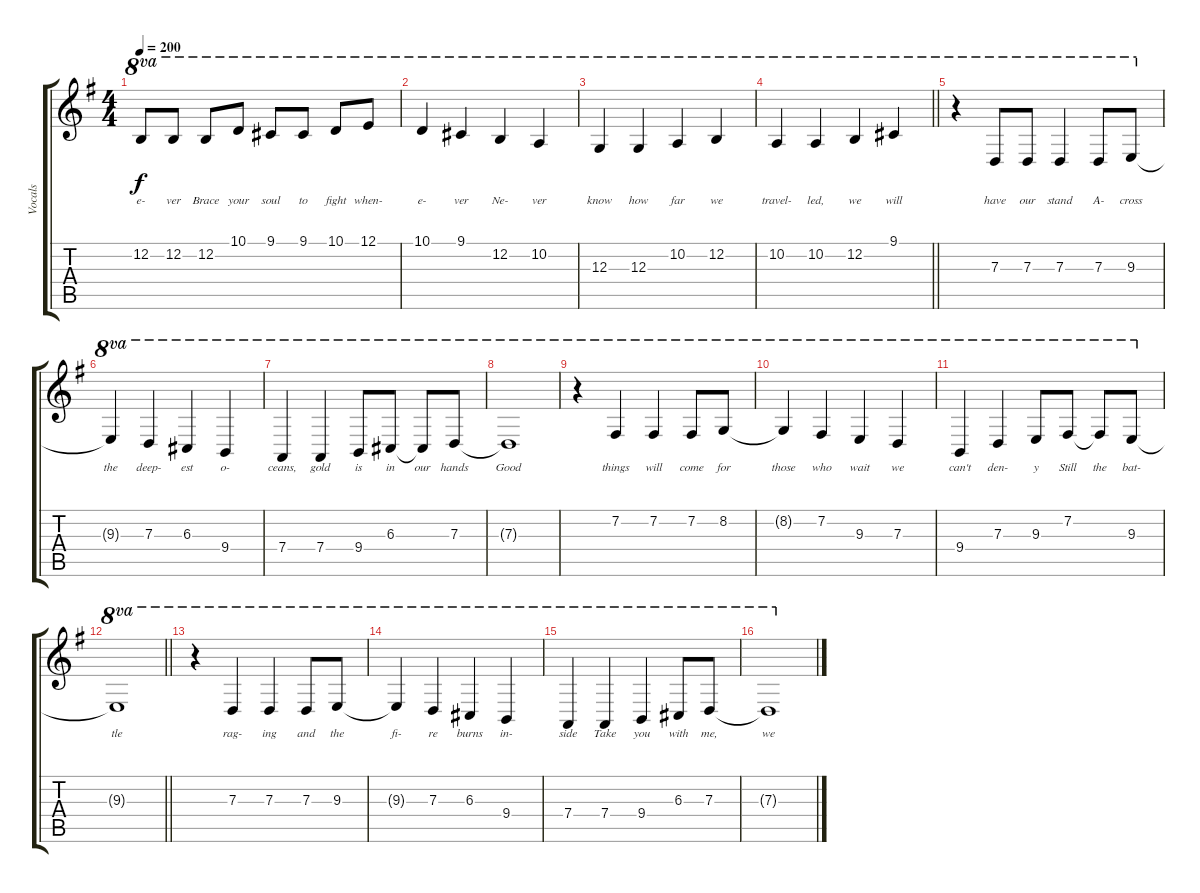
\track ("Vocals" "Vocals") {instrument lead2sawtooth}
\staff {score tabs}
\tuning (E4 B3 G3 D3 A2 E2) {hide}
\ts (4 4)
\tempo 200
\clef g2
\ks g
12.2.8{ot 8va lyrics (0 "e-") lyrics (1 "") lyrics (2 "") lyrics (3 "") lyrics (4 "") dy f} 12.2.8{ot 8va lyrics (0 "ver") lyrics (1 "") lyrics (2 "") lyrics (3 "") lyrics (4 "")} 12.2.8{ot 8va lyrics (0 "Brace") lyrics (1 "") lyrics (2 "") lyrics (3 "") lyrics (4 "")} 10.1.8{ot 8va lyrics (0 "your") lyrics (1 "") lyrics (2 "") lyrics (3 "") lyrics (4 "")} 9.1.8{ot 8va lyrics (0 "soul") lyrics (1 "") lyrics (2 "") lyrics (3 "") lyrics (4 "")} 9.1.8{ot 8va lyrics (0 "to") lyrics (1 "") lyrics (2 "") lyrics (3 "") lyrics (4 "")} 10.1.8{ot 8va lyrics (0 "fight") lyrics (1 "") lyrics (2 "") lyrics (3 "") lyrics (4 "")} 12.1.8{ot 8va lyrics (0 "when-") lyrics (1 "") lyrics (2 "") lyrics (3 "") lyrics (4 "")} |
10.1.4{ot 8va lyrics (0 "e-") lyrics (1 "") lyrics (2 "") lyrics (3 "") lyrics (4 "")} 9.1.4{ot 8va lyrics (0 "ver") lyrics (1 "") lyrics (2 "") lyrics (3 "") lyrics (4 "")} 12.2.4{ot 8va lyrics (0 "Ne-") lyrics (1 "") lyrics (2 "") lyrics (3 "") lyrics (4 "")} 10.2.4{ot 8va lyrics (0 "ver") lyrics (1 "") lyrics (2 "") lyrics (3 "") lyrics (4 "")} |
12.3.4{ot 8va lyrics (0 "know") lyrics (1 "") lyrics (2 "") lyrics (3 "") lyrics (4 "")} 12.3.4{ot 8va lyrics (0 "how") lyrics (1 "") lyrics (2 "") lyrics (3 "") lyrics (4 "")} 10.2.4{ot 8va lyrics (0 "far") lyrics (1 "") lyrics (2 "") lyrics (3 "") lyrics (4 "")} 12.2.4{ot 8va lyrics (0 "we") lyrics (1 "") lyrics (2 "") lyrics (3 "") lyrics (4 "")} |
\barLineRight lightlight
10.2.4{ot 8va lyrics (0 "travel-") lyrics (1 "") lyrics (2 "") lyrics (3 "") lyrics (4 "")} 10.2.4{ot 8va lyrics (0 "led,") lyrics (1 "") lyrics (2 "") lyrics (3 "") lyrics (4 "")} 12.2.4{ot 8va lyrics (0 "we") lyrics (1 "") lyrics (2 "") lyrics (3 "") lyrics (4 "")} 9.1.4{ot 8va lyrics (0 "will") lyrics (1 "") lyrics (2 "") lyrics (3 "") lyrics (4 "")} |
\section ("" "")
r.4{ot 8va} 7.3.8{ot 8va lyrics (0 "have") lyrics (1 "") lyrics (2 "") lyrics (3 "") lyrics (4 "")} 7.3.8{ot 8va lyrics (0 "our") lyrics (1 "") lyrics (2 "") lyrics (3 "") lyrics (4 "")} 7.3.4{ot 8va lyrics (0 "stand") lyrics (1 "") lyrics (2 "") lyrics (3 "") lyrics (4 "")} 7.3.8{ot 8va lyrics (0 "A-") lyrics (1 "") lyrics (2 "") lyrics (3 "") lyrics (4 "")} 9.3.8{ot 8va lyrics (0 "cross") lyrics (1 "") lyrics (2 "") lyrics (3 "") lyrics (4 "")} |
9.3{t}.4{ot 8va lyrics (0 "the") lyrics (1 "") lyrics (2 "") lyrics (3 "") lyrics (4 "")} 7.3.4{ot 8va lyrics (0 "deep-") lyrics (1 "") lyrics (2 "") lyrics (3 "") lyrics (4 "")} 6.3.4{ot 8va lyrics (0 "est") lyrics (1 "") lyrics (2 "") lyrics (3 "") lyrics (4 "")} 9.4.4{ot 8va lyrics (0 "o-") lyrics (1 "") lyrics (2 "") lyrics (3 "") lyrics (4 "")} |
7.4.4{ot 8va lyrics (0 "ceans,") lyrics (1 "") lyrics (2 "") lyrics (3 "") lyrics (4 "")} 7.4.4{ot 8va lyrics (0 "gold") lyrics (1 "") lyrics (2 "") lyrics (3 "") lyrics (4 "")} 9.4.8{ot 8va lyrics (0 "is") lyrics (1 "") lyrics (2 "") lyrics (3 "") lyrics (4 "")} 6.3.8{ot 8va lyrics (0 "in") lyrics (1 "") lyrics (2 "") lyrics (3 "") lyrics (4 "")} 6.3{t}.8{ot 8va lyrics (0 "our") lyrics (1 "") lyrics (2 "") lyrics (3 "") lyrics (4 "")} 7.3.8{ot 8va lyrics (0 "hands") lyrics (1 "") lyrics (2 "") lyrics (3 "") lyrics (4 "")} |
7.3{t}.1{ot 8va lyrics (0 "Good") lyrics (1 "") lyrics (2 "") lyrics (3 "") lyrics (4 "")} |
r.4{ot 8va} 7.2.4{ot 8va lyrics (0 "things") lyrics (1 "") lyrics (2 "") lyrics (3 "") lyrics (4 "")} 7.2.4{ot 8va lyrics (0 "will") lyrics (1 "") lyrics (2 "") lyrics (3 "") lyrics (4 "")} 7.2.8{ot 8va lyrics (0 "come") lyrics (1 "") lyrics (2 "") lyrics (3 "") lyrics (4 "")} 8.2.8{ot 8va lyrics (0 "for") lyrics (1 "") lyrics (2 "") lyrics (3 "") lyrics (4 "")} |
8.2{t}.4{ot 8va lyrics (0 "those") lyrics (1 "") lyrics (2 "") lyrics (3 "") lyrics (4 "")} 7.2.4{ot 8va lyrics (0 "who") lyrics (1 "") lyrics (2 "") lyrics (3 "") lyrics (4 "")} 9.3.4{ot 8va lyrics (0 "wait") lyrics (1 "") lyrics (2 "") lyrics (3 "") lyrics (4 "")} 7.3.4{ot 8va lyrics (0 "we") lyrics (1 "") lyrics (2 "") lyrics (3 "") lyrics (4 "")} |
9.4.4{ot 8va lyrics (0 "can't") lyrics (1 "") lyrics (2 "") lyrics (3 "") lyrics (4 "")} 7.3.4{ot 8va lyrics (0 "den-") lyrics (1 "") lyrics (2 "") lyrics (3 "") lyrics (4 "")} 9.3.8{ot 8va lyrics (0 "y") lyrics (1 "") lyrics (2 "") lyrics (3 "") lyrics (4 "")} 7.2.8{ot 8va lyrics (0 "Still") lyrics (1 "") lyrics (2 "") lyrics (3 "") lyrics (4 "")} 7.2{t}.8{ot 8va lyrics (0 "the") lyrics (1 "") lyrics (2 "") lyrics (3 "") lyrics (4 "")} 9.3.8{ot 8va lyrics (0 "bat-") lyrics (1 "") lyrics (2 "") lyrics (3 "") lyrics (4 "")} |
\barLineRight lightlight
9.3{t}.1{ot 8va lyrics (0 "tle") lyrics (1 "") lyrics (2 "") lyrics (3 "") lyrics (4 "")} |
\section ("" "")
r.4{ot 8va} 7.3.4{ot 8va lyrics (0 "rag-") lyrics (1 "") lyrics (2 "") lyrics (3 "") lyrics (4 "")} 7.3.4{ot 8va lyrics (0 "ing") lyrics (1 "") lyrics (2 "") lyrics (3 "") lyrics (4 "")} 7.3.8{ot 8va lyrics (0 "and") lyrics (1 "") lyrics (2 "") lyrics (3 "") lyrics (4 "")} 9.3.8{ot 8va lyrics (0 "the") lyrics (1 "") lyrics (2 "") lyrics (3 "") lyrics (4 "")} |
9.3{t}.4{ot 8va lyrics (0 "fi-") lyrics (1 "") lyrics (2 "") lyrics (3 "") lyrics (4 "")} 7.3.4{ot 8va lyrics (0 "re") lyrics (1 "") lyrics (2 "") lyrics (3 "") lyrics (4 "")} 6.3.4{ot 8va lyrics (0 "burns") lyrics (1 "") lyrics (2 "") lyrics (3 "") lyrics (4 "")} 9.4.4{ot 8va lyrics (0 "in-") lyrics (1 "") lyrics (2 "") lyrics (3 "") lyrics (4 "")} |
7.4.4{ot 8va lyrics (0 "side") lyrics (1 "") lyrics (2 "") lyrics (3 "") lyrics (4 "")} 7.4.4{ot 8va lyrics (0 "Take") lyrics (1 "") lyrics (2 "") lyrics (3 "") lyrics (4 "")} 9.4.4{ot 8va lyrics (0 "you") lyrics (1 "") lyrics (2 "") lyrics (3 "") lyrics (4 "")} 6.3.8{ot 8va lyrics (0 "with") lyrics (1 "") lyrics (2 "") lyrics (3 "") lyrics (4 "")} 7.3.8{ot 8va lyrics (0 "me,") lyrics (1 "") lyrics (2 "") lyrics (3 "") lyrics (4 "")} |
7.3{t}.1{ot 8va lyrics (0 "we") lyrics (1 "") lyrics (2 "") lyrics (3 "") lyrics (4 "")}
